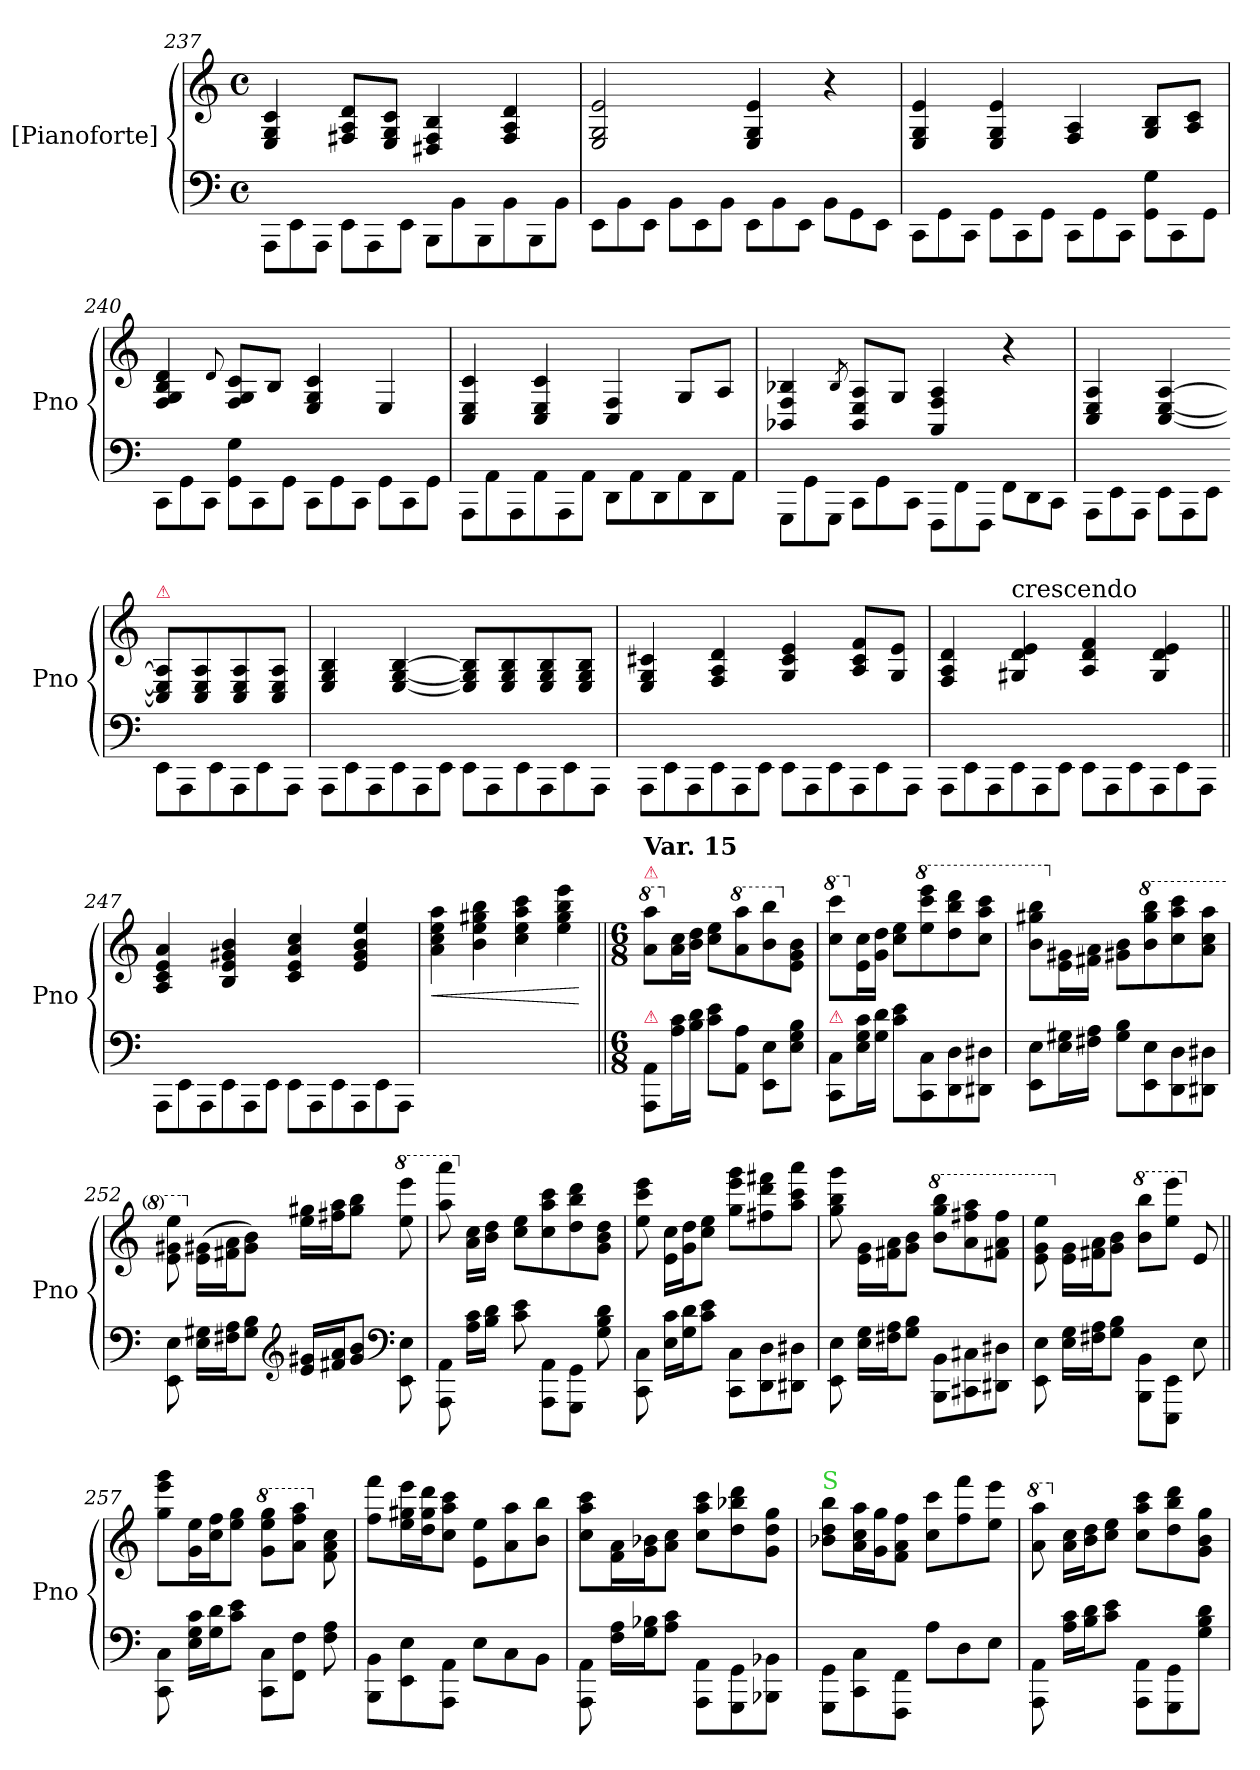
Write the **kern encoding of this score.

**kern	**kern	**dynam
*part2	*part1	*part1
*staff2	*staff1	*staff1
*I"[Pianoforte]	*I"[Pianoforte]	*
*I'Pno	*I'Pno	*
*clefF4	*clefG2	*
*k[]	*k[]	*
*M4/4	*M4/4	*
*met(c)	*met(c)	*
*Xtuplet	*	*
=237	=237	=237
12AAA\L	4E/ 4G/ 4c/	.
12EE\	.	.
12AAA\J	.	.
12EE\L	8F#X/ 8A/ 8d/L	.
12AAA\	.	.
.	8E/ 8G/ 8c/J	.
12EE\J	.	.
12BBB\L	4D#X/ 4F#/ 4B/	.
12BB\	.	.
12BBB\	.	.
12BB\	4F#/ 4A/ 4d/	.
12BBB\	.	.
12BB\J	.	.
=238	=238	=238
12EE\L	2E/ 2G/ 2e/	.
12BB\	.	.
12EE\J	.	.
12BB\L	.	.
12EE\	.	.
12BB\J	.	.
12EE\L	4E/ 4G/ 4e/	.
12BB\	.	.
12EE\J	.	.
12BB\L	4r	.
12GG\	.	.
12EE\J	.	.
=239	=239	=239
12CC\L	4E/ 4G/ 4e/	.
12GG\	.	.
12CC\J	.	.
12GG\L	4E/ 4G/ 4e/	.
12CC\	.	.
12GG\J	.	.
12CC\L	4F/ 4A/	.
12GG\	.	.
12CC\J	.	.
12GG\ 12G\L	8G/ 8B/L	.
12CC\	.	.
.	8A/ 8c/J	.
12GG\J	.	.
=240	=240	=240
12CC\L	4F/ 4G/ 4B/ 4d/	.
12GG\	.	.
12CC\J	.	.
.	8qqd/	.
12GG\ 12G\L	8F/ 8G/ 8c/L	.
12CC\	.	.
.	8B/J	.
12GG\J	.	.
12CC\L	4E/ 4G/ 4c/	.
12GG\	.	.
12CC\J	.	.
12GG\L	4E/	.
12CC\	.	.
12GG\J	.	.
=241	=241	=241
12AAA\L	4C/ 4E/ 4c/	.
12AA\	.	.
12AAA\	.	.
12AA\	4C/ 4E/ 4c/	.
12AAA\	.	.
12AA\J	.	.
12DD\L	4C/ 4F/	.
12AA\	.	.
12DD\	.	.
12AA\	8G/L	.
12DD\	.	.
.	8A/J	.
12AA\J	.	.
=242	=242	=242
12GGG\L	4BB-X/ 4F/ 4B-X/	.
12GG\	.	.
12GGG\J	.	.
.	8qB-/	.
12CC\L	8BB-/ 8E/ 8A/L	.
12GG\	.	.
.	8G/J	.
12CC\J	.	.
12FFF\L	4AA/ 4F/ 4A/	.
12FF\	.	.
12FFF\J	.	.
12FF\L	4r	.
12DD\	.	.
12CC\J	.	.
=243	=243	=243
12AAA\L	4C/ 4E/ 4A/	.
12EE\	.	.
12AAA\J	.	.
12EE\L	[4C/ [4E/ [4A/	.
12AAA\	.	.
12EE\J	.	.
=-	=-	=-
!	!LO:TX:a:color=crimson:t=⚠	!
12EE\L	8C]/ 8E]/ 8A]/L	.
12AAA\	.	.
.	8C/ 8E/ 8A/	.
12EE\	.	.
12AAA\	8C/ 8E/ 8A/	.
12EE\	.	.
.	8C/ 8E/ 8A/J	.
12AAA\J	.	.
=244	=244	=244
12AAA\L	4E/ 4G/ 4B/	.
12EE\	.	.
12AAA\	.	.
12EE\	[4E/ [4G/ [4B/	.
12AAA\	.	.
12EE\J	.	.
12EE\L	8E]/ 8G]/ 8B]/L	.
12AAA\	.	.
.	8E/ 8G/ 8B/	.
12EE\	.	.
12AAA\	8E/ 8G/ 8B/	.
12EE\	.	.
.	8E/ 8G/ 8B/J	.
12AAA\J	.	.
=245	=245	=245
12AAA\L	4E/ 4G/ 4c#X/	.
12EE\	.	.
12AAA\	.	.
12EE\	4F/ 4A/ 4d/	.
12AAA\	.	.
12EE\J	.	.
12EE\L	4G/ 4c#/ 4e/	.
12AAA\	.	.
12EE\	.	.
12AAA\	8A/ 8c#/ 8f/L	.
12EE\	.	.
.	8G/ 8e/J	.
12AAA\J	.	.
=246	=246	=246
12AAA\L	4F/ 4A/ 4d/	.
12EE\	.	.
12AAA\	.	.
!	!LO:TX:t=crescendo	!
12EE\	4G#X/ 4d/ 4e/	.
12AAA\	.	.
12EE\J	.	.
12EE\L	4A/ 4d/ 4f/	.
12AAA\	.	.
12EE\	.	.
12AAA\	4G#/ 4d/ 4e/	.
12EE\	.	.
12AAA\J	.	.
=247||	=247||	=247||
12AAA\L	4A/ 4c/ 4e/ 4a/	.
12EE\	.	.
12AAA\	.	.
12EE\	4B/ 4e/ 4g#X/ 4b/	.
12AAA\	.	.
12EE\J	.	.
12EE\L	4c/ 4e/ 4a/ 4cc/	.
12AAA\	.	.
12EE\	.	.
12AAA\	4e/ 4g#/ 4b/ 4ee/	.
12EE\	.	.
12AAA\J	.	.
=248	=248	=248
!	!	!LO:HP:b
1ryy	4a\ 4cc\ 4ee\ 4aa\	<
.	4b\ 4ee\ 4gg#X\ 4bb\	.
.	4cc\ 4ee\ 4aa\ 4ccc\	.
.	4ee\ 4gg#\ 4bb\ 4eee\	.
.	.	[
=249||	=249||	=249||
*M6/8	*M6/8	*
*	*8va	*
!	!LO:TX:a:color=crimson:t=⚠	!
!	!LO:TX:a:B:t=Var. 15	!
!LO:TX:a:color=crimson:t=⚠	!	!
8AAA/ 8AA/L	8aa\ 8aaa\L	.
*	*X8va	*
16A\ 16c\L	16a\ 16cc\L	.
16B\ 16d\JJ	16b\ 16dd\JJ	.
8c\ 8e\L	8cc\ 8ee\L	.
*	*8va	*
8AA\ 8A\J	8aa\ 8aaa\	.
8EE\ 8E\L	8bb\ 8bbb\	.
*	*X8va	*
8E\ 8G\ 8B\J	8e\ 8g\ 8b\J	.
=250	=250	=250
*	*8va	*
!LO:TX:a:color=crimson:t=⚠	!	!
8CC/ 8C/L	8ccc\ 8cccc\L	.
*	*X8va	*
16E\ 16G\ 16c\L	16e\ 16cc\L	.
16G\ 16d\JJ	16g\ 16dd\JJ	.
8c\ 8e\L	8cc\ 8ee\L	.
*	*8va	*
8CC\ 8C\	8eee\ 8cccc\ 8eeee\	.
8DD\ 8D\	8ddd\ 8bbb\ 8dddd\	.
8DD#X\ 8D#X\J	8ccc\ 8aaa\ 8cccc\J	.
=251	=251	=251
8EE\ 8E\L	8bb\ 8ggg#X\ 8bbb\L	.
*	*X8va	*
16E\ 16G#X\L	16e\ 16g#X\L	.
16F#X\ 16A\JJ	16f#X\ 16a\JJ	.
8G#\ 8B\L	8g#X\ 8b\L	.
*	*8va	*
8EE\ 8E\	8bb\ 8ggg#\ 8bbb\	.
8DD\ 8D\	8ccc\ 8aaa\ 8cccc\	.
8DD#X\ 8D#X\J	8aa\ 8ccc\ 8aaa\J	.
=252	=252	=252
8EE\ 8E\	8ee\ 8gg#X\ 8eee\	.
*	*X8va	*
16E\ 16G#X\LL	(16e\ 16g#X\LL	.
16F#X\ 16A\J	16f#X\ 16a\J	.
8G#\ 8B\J	8g#\ 8b\J)	.
*clefG2	*	*
16e/ 16g#X/LL	16ee\ 16gg#X\LL	.
16f#X/ 16a/J	16ff#X\ 16aa\J	.
8g#/ 8b/J	8gg#\ 8bb\J	.
*clefF4	*	*
*	*8va	*
8EE\ 8E\	8eee\ 8eeee\	.
=253	=253	=253
8AAA\ 8AA\	8aaa\ 8aaaa\	.
*	*X8va	*
16A\ 16c\LL	16a\ 16cc\LL	.
16B\ 16d\JJ	16b\ 16dd\JJ	.
=-	=-	=-
8c\ 8e\	8cc\ 8ee\L	.
8AAA\ 8AA\L	8cc\ 8aa\ 8ccc\	.
8GGG\ 8GG\J	8dd\ 8bb\ 8ddd\	.
8G\ 8B\ 8d\	8g\ 8b\ 8dd\J	.
=254	=254	=254
8CC\ 8C\	8ee\ 8ccc\ 8eee\	.
16E\ 16c\LL	16e\ 16cc\LL	.
16G\ 16d\J	16g\ 16dd\J	.
8c\ 8e\J	8cc\ 8ee\J	.
8CC\ 8C\L	8gg\ 8eee\ 8ggg\L	.
8DD\ 8D\	8ff#X\ 8ddd\ 8fff#X\	.
8DD#X\ 8D#X\J	8aa\ 8ccc\ 8aaa\J	.
=255	=255	=255
8EE\ 8E\	8gg\ 8bb\ 8ggg\	.
16E\ 16G\LL	16e\ 16g\LL	.
16F#X\ 16A\J	16f#X\ 16a\J	.
8G\ 8B\J	8g\ 8b\J	.
*	*8va	*
8BBB\ 8BB\L	8bb\ 8ggg\ 8bbb\L	.
8CC#X\ 8C#X\	8aa\ 8fff#X\ 8aaa\	.
8DD#X\ 8D#X\J	8ff#X\ 8aa\ 8fff#\J	.
=256	=256	=256
8EE\ 8E\	8ee\ 8gg\ 8eee\	.
*	*X8va	*
16E\ 16G\LL	16e\ 16g\LL	.
16F#X\ 16A\J	16f#X\ 16a\J	.
8G\ 8B\J	8g\ 8b\J	.
*	*8va	*
8BBB\ 8BB\L	8bb\ 8bbb\L	.
8EEE\ 8EE\J	8eee\ 8eeee\J	.
*	*X8va	*
8E\	8e/	.
=257||	=257||	=257||
8CC\ 8C\	8gg\ 8eee\ 8ggg\L	.
16E\ 16G\ 16c\LL	16g\ 16ee\L	.
16G\ 16d\J	16cc\ 16ff\J	.
8c\ 8e\J	8ee\ 8gg\J	.
*	*8va	*
8CC\ 8C\L	8gg\ 8eee\ 8ggg\L	.
8FF\ 8F\J	8aa\ 8fff\ 8aaa\J	.
*	*X8va	*
8F\ 8A\	8f\ 8a\ 8cc\	.
=258	=258	=258
8BBB\ 8BB\L	8ff\ 8fff\L	.
8EE\ 8E\	16ee\ 16gg#X\ 16eee\L	.
.	16dd\ 16gg#\ 16ddd\J	.
8AAA\ 8AA\J	8cc\ 8aa\ 8ccc\J	.
8E\L	8e\ 8ee\L	.
8C\	8a\ 8aa\	.
8BB\J	8b\ 8bb\J	.
=259	=259	=259
8AAA\ 8AA\	8cc\ 8aa\ 8ccc\L	.
16F\ 16A\LL	16f\ 16a\L	.
16G\ 16B-X\J	16g\ 16b-X\J	.
8A\ 8c\J	8a\ 8cc\J	.
8AAA\ 8AA\L	8cc\ 8aa\ 8ccc\L	.
8GGG\ 8GG\	8dd\ 8bb-X\ 8ddd\	.
8BBB-X\ 8BB-X\J	8g\ 8dd\ 8gg\J	.
=260	=260	=260
!	!LO:TX:a:color=limegreen:t=S	!
8GGG\ 8GG\L	8b-X\ 8dd\ 8bb\L	.
8CC\ 8C\	16a\ 16cc\ 16aa\L	.
.	16g\ 16gg\J	.
8FFF\ 8FF\J	8f\ 8a\ 8ff\J	.
8A\L	8cc\ 8ccc\L	.
8D\	8ff\ 8fff\	.
8E\J	8ee\ 8eee\J	.
=261	=261	=261
*	*8va	*
8AAA\ 8AA\	8aa\ 8aaa\	.
*	*X8va	*
16A\ 16c\LL	16a\ 16cc\LL	.
16B\ 16d\J	16b\ 16dd\J	.
8c\ 8e\J	8cc\ 8ee\J	.
8AAA\ 8AA\L	8cc\ 8aa\ 8ccc\L	.
8GGG\ 8GG\	8dd\ 8bb\ 8ddd\	.
8G\ 8B\ 8d\J	8g\ 8b\ 8gg\J	.
=	=	=
*-	*-	*-
